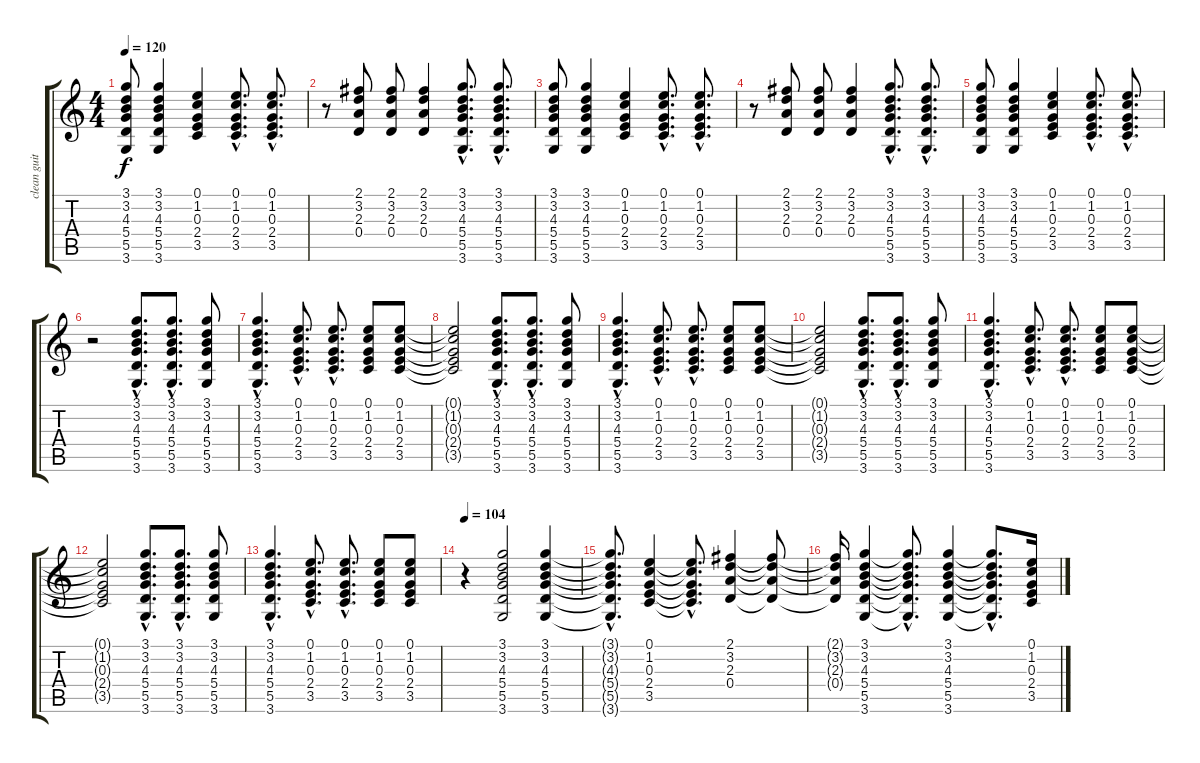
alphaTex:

\track ("clean guitar (Farin U.)" "clean guit") {instrument electricguitarclean}
\staff {score tabs}
\tuning (E4 B3 G3 D3 A2 E2) {hide}
\ts (4 4)
\tempo 120
\clef g2
\ks c
(3.1 3.2 4.3 5.4 5.5 3.6).8{dy f} (3.1 3.2 4.3 5.4 5.5 3.6).4 (0.1 1.2 0.3 2.4 3.5).4 (0.1{hac} 1.2{hac} 0.3{hac} 2.4{hac} 3.5{hac}).8{d} (0.1{hac} 1.2{hac} 0.3{hac} 2.4{hac} 3.5{hac}).8{d} |
r.8 (2.1 3.2 2.3 0.4).8 (2.1 3.2 2.3 0.4).8 (2.1 3.2 2.3 0.4).4 (3.1{hac} 3.2{hac} 4.3{hac} 5.4{hac} 5.5{hac} 3.6{hac}).8{d} (3.1{hac} 3.2{hac} 4.3{hac} 5.4{hac} 5.5{hac} 3.6{hac}).8{d} |
(3.1 3.2 4.3 5.4 5.5 3.6).8 (3.1 3.2 4.3 5.4 5.5 3.6).4 (0.1 1.2 0.3 2.4 3.5).4 (0.1{hac} 1.2{hac} 0.3{hac} 2.4{hac} 3.5{hac}).8{d} (0.1{hac} 1.2{hac} 0.3{hac} 2.4{hac} 3.5{hac}).8{d} |
r.8 (2.1 3.2 2.3 0.4).8 (2.1 3.2 2.3 0.4).8 (2.1 3.2 2.3 0.4).4 (3.1{hac} 3.2{hac} 4.3{hac} 5.4{hac} 5.5{hac} 3.6{hac}).8{d} (3.1{hac} 3.2{hac} 4.3{hac} 5.4{hac} 5.5{hac} 3.6{hac}).8{d} |
(3.1 3.2 4.3 5.4 5.5 3.6).8 (3.1 3.2 4.3 5.4 5.5 3.6).4 (0.1 1.2 0.3 2.4 3.5).4 (0.1{hac} 1.2{hac} 0.3{hac} 2.4{hac} 3.5{hac}).8{d} (0.1{hac} 1.2{hac} 0.3{hac} 2.4{hac} 3.5{hac}).8{d} |
r.2 (3.1{hac} 3.2{hac} 4.3{hac} 5.4{hac} 5.5{hac} 3.6{hac}).8{d} (3.1{hac} 3.2{hac} 4.3{hac} 5.4{hac} 5.5{hac} 3.6{hac}).8{d} (3.1 3.2 4.3 5.4 5.5 3.6).8 |
(3.1{hac} 3.2{hac} 4.3{hac} 5.4{hac} 5.5{hac} 3.6{hac}).4{d} (0.1{hac} 1.2{hac} 0.3{hac} 2.4{hac} 3.5{hac}).8{d} (0.1{hac} 1.2{hac} 0.3{hac} 2.4{hac} 3.5{hac}).8{d} (0.1 1.2 0.3 2.4 3.5).8 (0.1 1.2 0.3 2.4 3.5).8 |
(0.1{t} 1.2{t} 0.3{t} 2.4{t} 3.5{t}).2 (3.1{hac} 3.2{hac} 4.3{hac} 5.4{hac} 5.5{hac} 3.6{hac}).8{d} (3.1{hac} 3.2{hac} 4.3{hac} 5.4{hac} 5.5{hac} 3.6{hac}).8{d} (3.1 3.2 4.3 5.4 5.5 3.6).8 |
(3.1{hac} 3.2{hac} 4.3{hac} 5.4{hac} 5.5{hac} 3.6{hac}).4{d} (0.1{hac} 1.2{hac} 0.3{hac} 2.4{hac} 3.5{hac}).8{d} (0.1{hac} 1.2{hac} 0.3{hac} 2.4{hac} 3.5{hac}).8{d} (0.1 1.2 0.3 2.4 3.5).8 (0.1 1.2 0.3 2.4 3.5).8 |
(0.1{t} 1.2{t} 0.3{t} 2.4{t} 3.5{t}).2 (3.1{hac} 3.2{hac} 4.3{hac} 5.4{hac} 5.5{hac} 3.6{hac}).8{d} (3.1{hac} 3.2{hac} 4.3{hac} 5.4{hac} 5.5{hac} 3.6{hac}).8{d} (3.1 3.2 4.3 5.4 5.5 3.6).8 |
(3.1{hac} 3.2{hac} 4.3{hac} 5.4{hac} 5.5{hac} 3.6{hac}).4{d} (0.1{hac} 1.2{hac} 0.3{hac} 2.4{hac} 3.5{hac}).8{d} (0.1{hac} 1.2{hac} 0.3{hac} 2.4{hac} 3.5{hac}).8{d} (0.1 1.2 0.3 2.4 3.5).8 (0.1 1.2 0.3 2.4 3.5).8 |
(0.1{t} 1.2{t} 0.3{t} 2.4{t} 3.5{t}).2 (3.1{hac} 3.2{hac} 4.3{hac} 5.4{hac} 5.5{hac} 3.6{hac}).8{d} (3.1{hac} 3.2{hac} 4.3{hac} 5.4{hac} 5.5{hac} 3.6{hac}).8{d} (3.1 3.2 4.3 5.4 5.5 3.6).8 |
(3.1{hac} 3.2{hac} 4.3{hac} 5.4{hac} 5.5{hac} 3.6{hac}).4{d} (0.1{hac} 1.2{hac} 0.3{hac} 2.4{hac} 3.5{hac}).8{d} (0.1{hac} 1.2{hac} 0.3{hac} 2.4{hac} 3.5{hac}).8{d} (0.1 1.2 0.3 2.4 3.5).8 (0.1 1.2 0.3 2.4 3.5).8 |
\tempo 104
r.4 (3.1 3.2 4.3 5.4 5.5 3.6).2 (3.1 3.2 4.3 5.4 5.5 3.6).4 |
(3.1{hac t} 3.2{hac t} 4.3{hac t} 5.4{hac t} 5.5{hac t} 3.6{hac t}).8{d} (0.1 1.2 0.3 2.4 3.5).4 (0.1{hac t} 1.2{hac t} 0.3{hac t} 2.4{hac t} 3.5{hac t}).8{d} (2.1 3.2 2.3 0.4).4 (2.1{t} 3.2{t} 2.3{t} 0.4{t}).8 |
(2.1{t} 3.2{t} 2.3{t} 0.4{t}).16 (3.1 3.2 4.3 5.4 5.5 3.6).4 (3.1{hac t} 3.2{hac t} 4.3{hac t} 5.4{hac t} 5.5{hac t} 3.6{hac t}).8{d} (3.1 3.2 4.3 5.4 5.5 3.6).4 (3.1{hac t} 3.2{hac t} 4.3{hac t} 5.4{hac t} 5.5{hac t} 3.6{hac t}).8{d} (0.1 1.2 0.3 2.4 3.5).16
